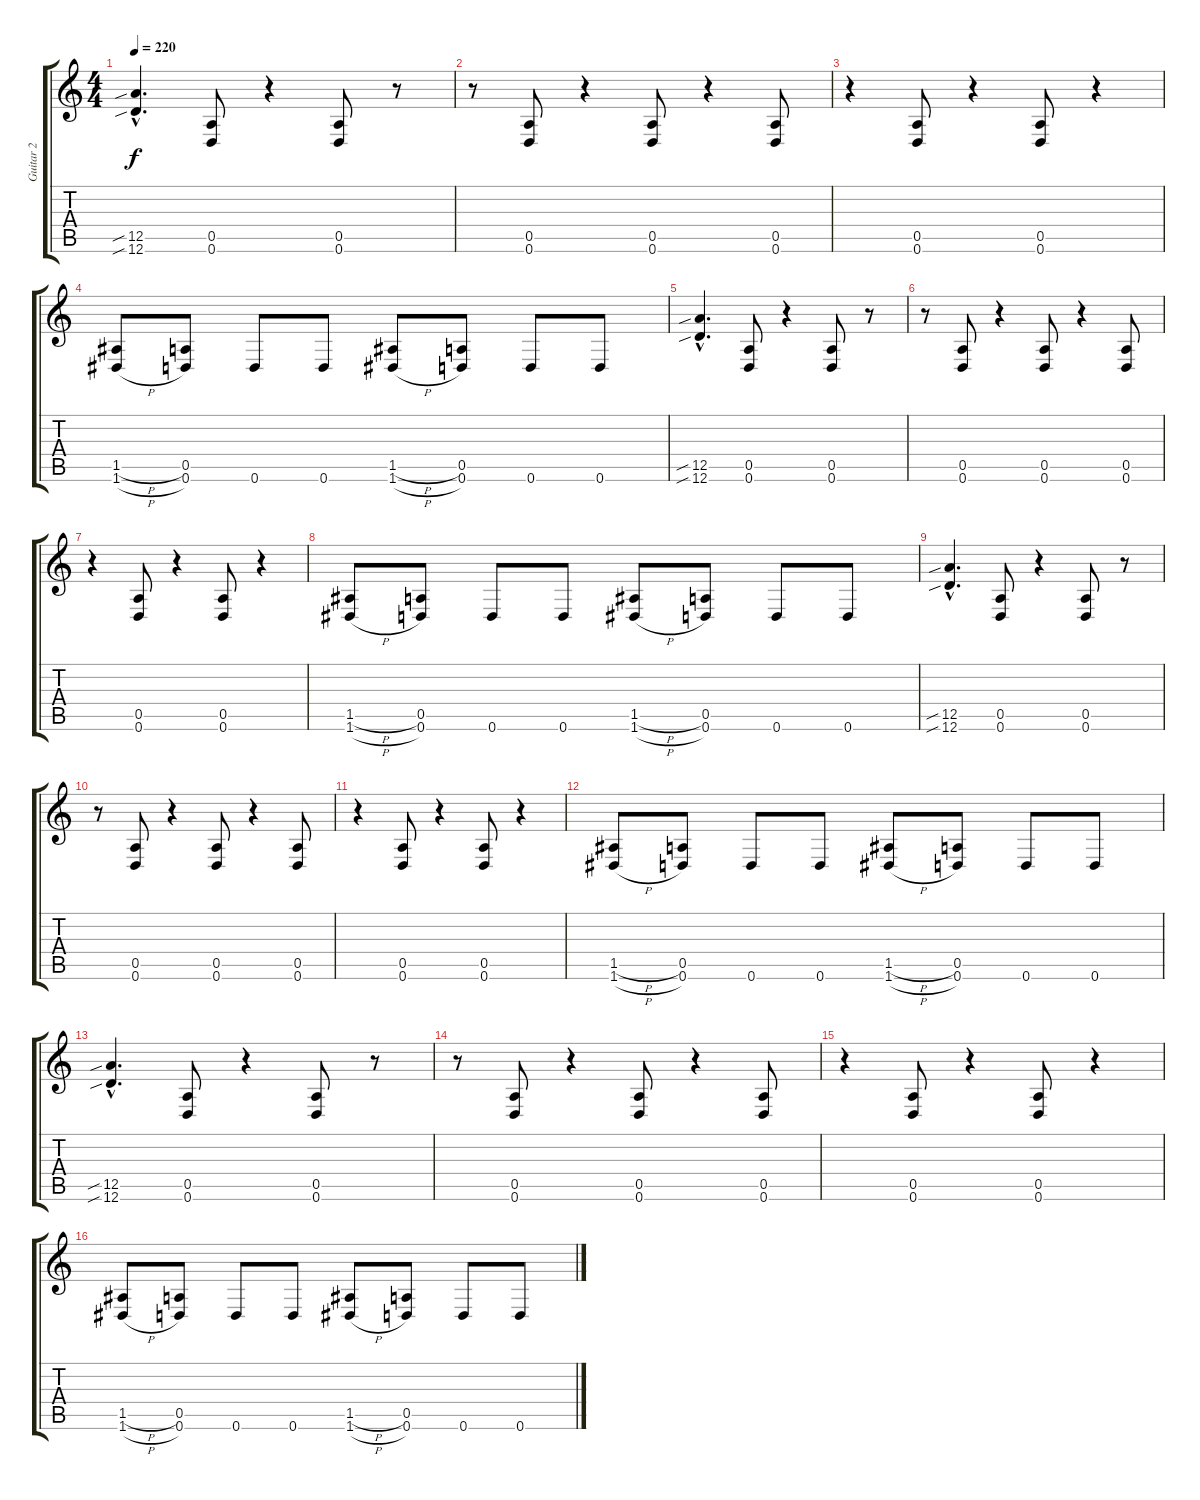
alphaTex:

\track ("Guitar 2" "Guitar 2") {instrument distortionguitar}
\staff {score tabs}
\tuning (E4 B3 G3 D3 A2 D2) {hide}
\ts (4 4)
\tempo 220
\clef g2
\ks c
(12.5{sib hac} 12.6{sib hac}).4{d dy f} (0.5 0.6).8 r.4 (0.5 0.6).8 r.8 |
r.8 (0.5 0.6).8 r.4 (0.5 0.6).8 r.4 (0.5 0.6).8 |
r.4 (0.5 0.6).8 r.4 (0.5 0.6).8 r.4 |
(1.5{h} 1.6{h}).8 (0.5 0.6).8 0.6.8 0.6.8 (1.5{h} 1.6{h}).8 (0.5 0.6).8 0.6.8 0.6.8 |
(12.5{sib hac} 12.6{sib hac}).4{d} (0.5 0.6).8 r.4 (0.5 0.6).8 r.8 |
r.8 (0.5 0.6).8 r.4 (0.5 0.6).8 r.4 (0.5 0.6).8 |
r.4 (0.5 0.6).8 r.4 (0.5 0.6).8 r.4 |
(1.5{h} 1.6{h}).8 (0.5 0.6).8 0.6.8 0.6.8 (1.5{h} 1.6{h}).8 (0.5 0.6).8 0.6.8 0.6.8 |
(12.5{sib hac} 12.6{sib hac}).4{d} (0.5 0.6).8 r.4 (0.5 0.6).8 r.8 |
r.8 (0.5 0.6).8 r.4 (0.5 0.6).8 r.4 (0.5 0.6).8 |
r.4 (0.5 0.6).8 r.4 (0.5 0.6).8 r.4 |
(1.5{h} 1.6{h}).8 (0.5 0.6).8 0.6.8 0.6.8 (1.5{h} 1.6{h}).8 (0.5 0.6).8 0.6.8 0.6.8 |
(12.5{sib hac} 12.6{sib hac}).4{d} (0.5 0.6).8 r.4 (0.5 0.6).8 r.8 |
r.8 (0.5 0.6).8 r.4 (0.5 0.6).8 r.4 (0.5 0.6).8 |
r.4 (0.5 0.6).8 r.4 (0.5 0.6).8 r.4 |
(1.5{h} 1.6{h}).8 (0.5 0.6).8 0.6.8 0.6.8 (1.5{h} 1.6{h}).8 (0.5 0.6).8 0.6.8 0.6.8
